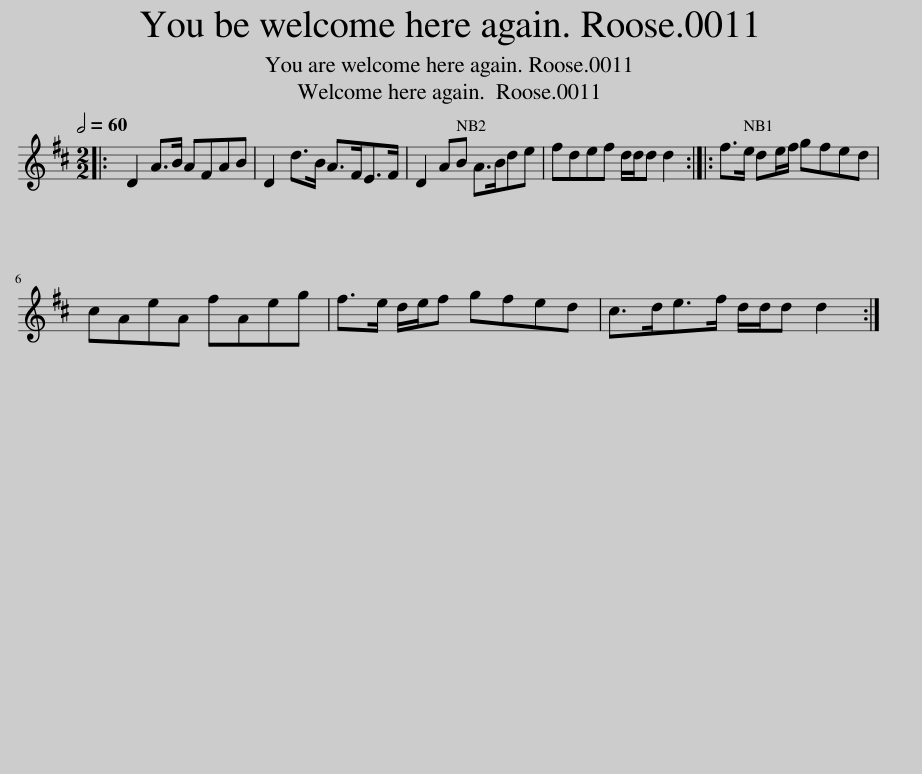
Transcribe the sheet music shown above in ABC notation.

X:1
L:1/8
Q:1/2=60
M:2/2
I:linebreak $
K:D
V:1 treble
V:1
|: D2 A>B AFAB | D2 d>B A>FE>F | D2 AB A>Bde | fdef d/d/d d2 :: f>e de/f/ gfed |$ %5
 cAeA fAeg | f>e d/e/f gfed | c>de>f d/d/d d2 :| %8
